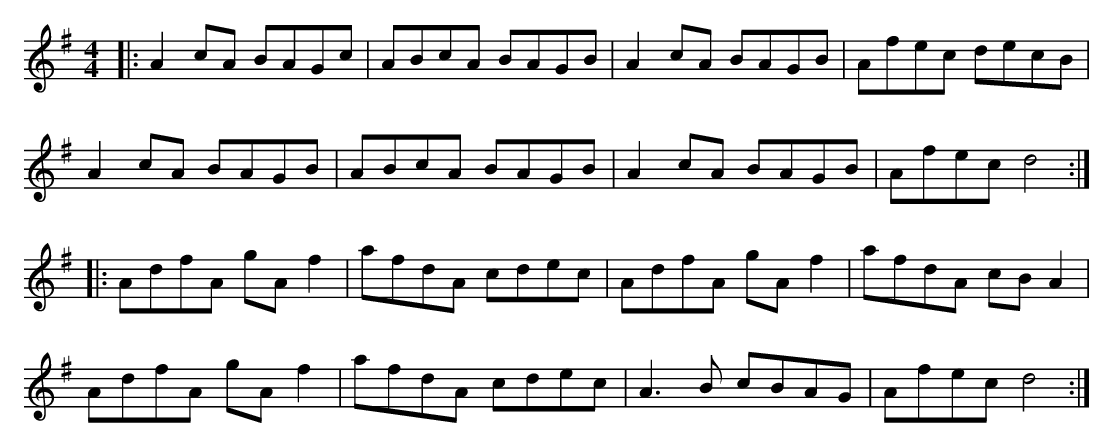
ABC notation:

X:1
M:4/4
K:Ador
|:A2 cA BAGc |ABcA BAGB |A2 cA BAGB |Afec decB |
A2 cA BAGB |ABcA BAGB |A2 cA BAGB |Afec d4 :|
|:AdfA gA f2 |afdA cdec |AdfA gA f2 |afdA cB A2 |
AdfA gA f2 |afdA cdec |A3 B cBAG |Afec d4 :|
